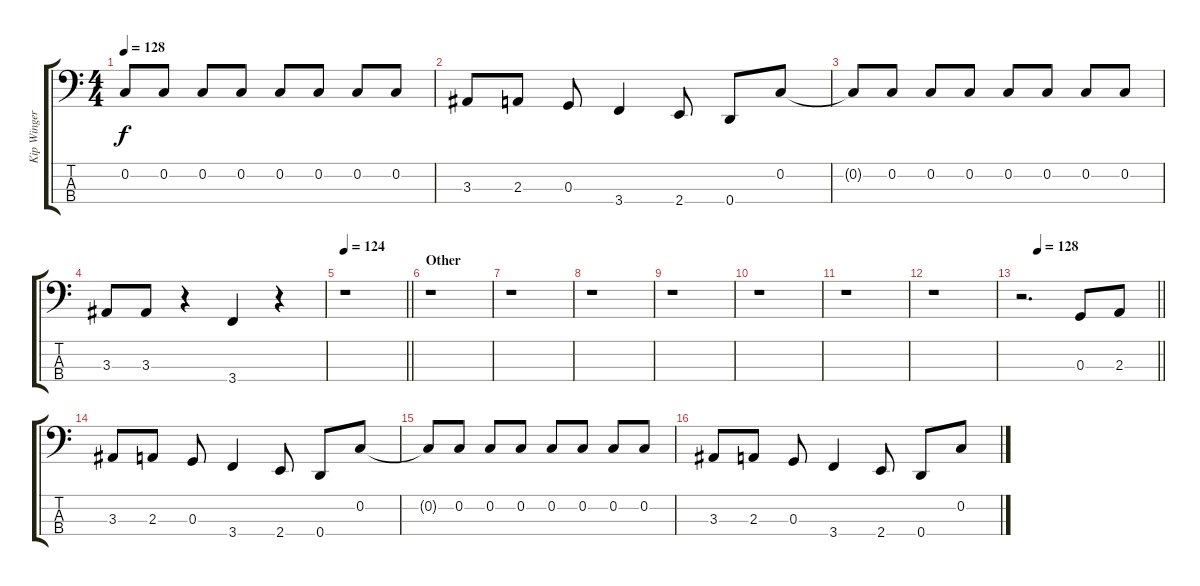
\track ("Kip Winger" "Kip Winger") {instrument electricbassfinger}
\staff {score tabs}
\tuning (F2 C2 G1 D1) {hide}
\ts (4 4)
\tempo 128
\clef f4
\ks c
0.2.8{dy f} 0.2.8 0.2.8 0.2.8 0.2.8 0.2.8 0.2.8 0.2.8 |
3.3.8 2.3.8 0.3.8 3.4.4 2.4.8 0.4.8 0.2.8 |
0.2{t}.8 0.2.8 0.2.8 0.2.8 0.2.8 0.2.8 0.2.8 0.2.8 |
3.3.8 3.3.8 r.4 3.4.4 r.4 |
\tempo 124
\barLineRight lightlight
r.1 |
\section ("" "Other")
r.1 |
r.1 |
r.1 |
r.1 |
r.1 |
r.1 |
r.1 |
\tempo (128 0.125)
\barLineRight lightlight
r.2{d} 0.3.8 2.3.8 |
\section ("" "")
3.3.8 2.3.8 0.3.8 3.4.4 2.4.8 0.4.8 0.2.8 |
0.2{t}.8 0.2.8 0.2.8 0.2.8 0.2.8 0.2.8 0.2.8 0.2.8 |
3.3.8 2.3.8 0.3.8 3.4.4 2.4.8 0.4.8 0.2.8
